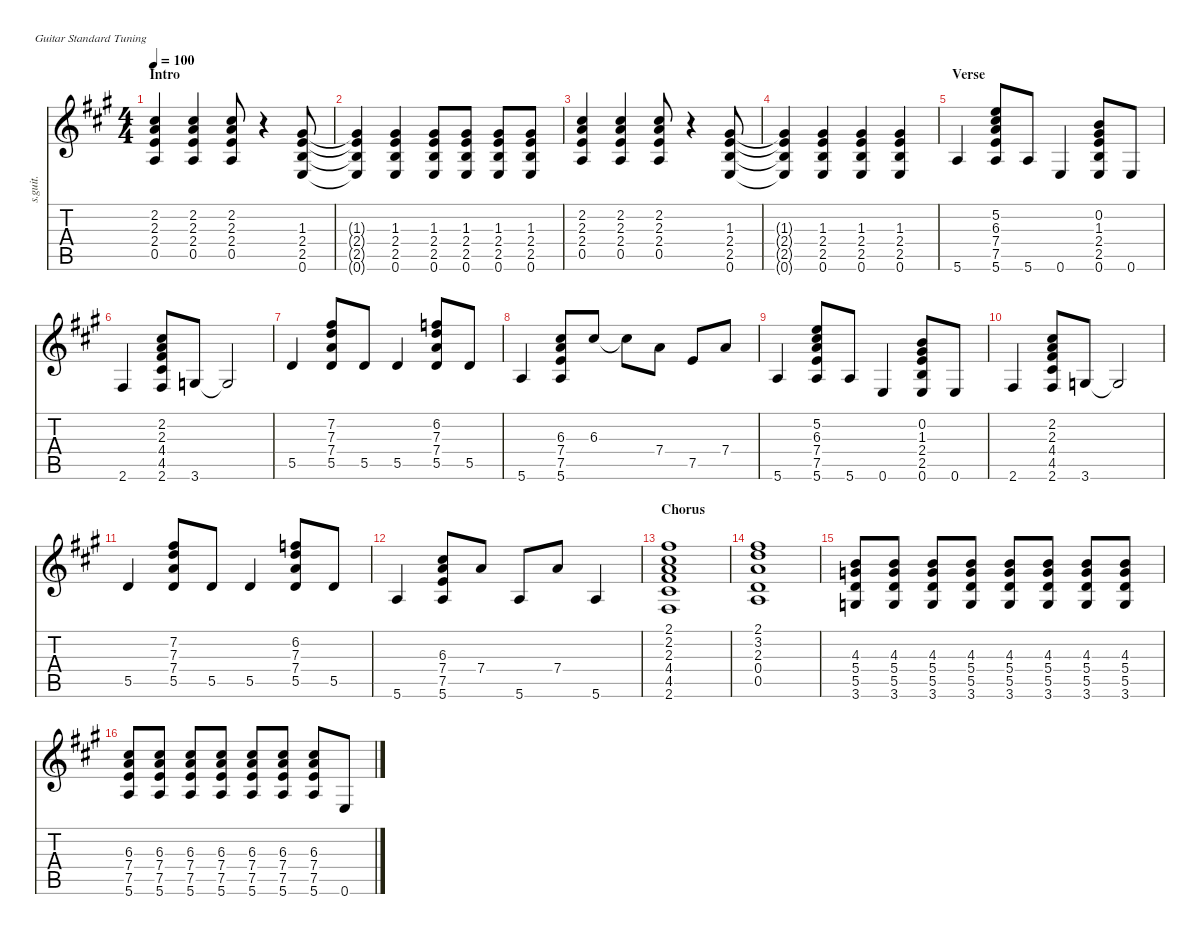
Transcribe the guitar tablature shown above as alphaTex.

\defaultSystemsLayout 4
\hideDynamics
\bracketExtendMode nobrackets
\track ("Rhythm Guitar" "s.guit.") {instrument acousticguitarsteel}
\staff {score tabs}
\tuning (E4 B3 G3 D3 A2 E2)
\ts (4 4)
\section ("" "Intro")
\tempo 100
\clef g2
\ks a
(2.2{acc #} 2.3{acc forcenatural} 2.4{acc forcenatural} 0.5{acc forcenatural}).4{dy f instrument acousticguitarsteel} (2.2{acc #} 2.3{acc forcenatural} 2.4{acc forcenatural} 0.5{acc forcenatural}).4 (2.2{acc #} 2.3{acc forcenatural} 2.4{acc forcenatural} 0.5{acc forcenatural}).8 r.4 (1.3{acc #} 2.4{acc forcenatural} 2.5{acc forcenatural} 0.6{acc forcenatural}).8 |
(1.3{t acc #} 2.4{t acc forcenatural} 2.5{t acc forcenatural} 0.6{t acc forcenatural}).4 (1.3{acc #} 2.4{acc forcenatural} 2.5{acc forcenatural} 0.6{acc forcenatural}).4 (1.3{acc #} 2.4{acc forcenatural} 2.5{acc forcenatural} 0.6{acc forcenatural}).8 (1.3{acc #} 2.4{acc forcenatural} 2.5{acc forcenatural} 0.6{acc forcenatural}).8 (1.3{acc #} 2.4{acc forcenatural} 2.5{acc forcenatural} 0.6{acc forcenatural}).8 (1.3{acc #} 2.4{acc forcenatural} 2.5{acc forcenatural} 0.6{acc forcenatural}).8 |
(2.2{acc #} 2.3{acc forcenatural} 2.4{acc forcenatural} 0.5{acc forcenatural}).4 (2.2{acc #} 2.3{acc forcenatural} 2.4{acc forcenatural} 0.5{acc forcenatural}).4 (2.2{acc #} 2.3{acc forcenatural} 2.4{acc forcenatural} 0.5{acc forcenatural}).8 r.4 (1.3{acc #} 2.4{acc forcenatural} 2.5{acc forcenatural} 0.6{acc forcenatural}).8 |
(1.3{t acc #} 2.4{t acc forcenatural} 2.5{t acc forcenatural} 0.6{t acc forcenatural}).4 (1.3{acc #} 2.4{acc forcenatural} 2.5{acc forcenatural} 0.6{acc forcenatural}).4 (1.3{acc #} 2.4{acc forcenatural} 2.5{acc forcenatural} 0.6{acc forcenatural}).4 (1.3{acc #} 2.4{acc forcenatural} 2.5{acc forcenatural} 0.6{acc forcenatural}).4 |
\section ("" "Verse")
5.6{acc forcenatural}.4 (5.2{acc forcenatural} 6.3{acc #} 7.4{acc forcenatural} 7.5{acc forcenatural} 5.6{acc forcenatural}).8 5.6{acc forcenatural}.8 0.6{acc forcenatural}.4 (0.2{acc forcenatural} 1.3{acc #} 2.4{acc forcenatural} 2.5{acc forcenatural} 0.6{acc forcenatural}).8 0.6{acc forcenatural}.8 |
2.6{acc #}.4 (2.2{acc #} 2.3{acc forcenatural} 4.4{acc #} 4.5{acc #} 2.6{acc #}).8 3.6{acc forcenatural}.8 3.6{t acc forcenatural}.2 |
5.5{acc forcenatural}.4 (7.2{acc #} 7.3{acc forcenatural} 7.4{acc forcenatural} 5.5{acc forcenatural}).8 5.5{acc forcenatural}.8 5.5{acc forcenatural}.4 (6.2{acc forcenatural} 7.3{acc forcenatural} 7.4{acc forcenatural} 5.5{acc forcenatural}).8 5.5{acc forcenatural}.8 |
5.6{acc forcenatural}.4 (6.3{acc #} 7.4{acc forcenatural} 7.5{acc forcenatural} 5.6{acc forcenatural}).8 6.3{acc #}.8 6.3{t acc #}.8 7.4{acc forcenatural}.8 7.5{acc forcenatural}.8 7.4{acc forcenatural}.8 |
5.6{acc forcenatural}.4 (5.2{acc forcenatural} 6.3{acc #} 7.4{acc forcenatural} 7.5{acc forcenatural} 5.6{acc forcenatural}).8 5.6{acc forcenatural}.8 0.6{acc forcenatural}.4 (0.2{acc forcenatural} 1.3{acc #} 2.4{acc forcenatural} 2.5{acc forcenatural} 0.6{acc forcenatural}).8 0.6{acc forcenatural}.8 |
2.6{acc #}.4 (2.2{acc #} 2.3{acc forcenatural} 4.4{acc #} 4.5{acc #} 2.6{acc #}).8 3.6{acc forcenatural}.8 3.6{t acc forcenatural}.2 |
5.5{acc forcenatural}.4 (7.2{acc #} 7.3{acc forcenatural} 7.4{acc forcenatural} 5.5{acc forcenatural}).8 5.5{acc forcenatural}.8 5.5{acc forcenatural}.4 (6.2{acc forcenatural} 7.3{acc forcenatural} 7.4{acc forcenatural} 5.5{acc forcenatural}).8 5.5{acc forcenatural}.8 |
5.6{acc forcenatural}.4 (6.3{acc #} 7.4{acc forcenatural} 7.5{acc forcenatural} 5.6{acc forcenatural}).8 7.4{acc forcenatural}.8 5.6{acc forcenatural}.8 7.4{acc forcenatural}.8 5.6{acc forcenatural}.4 |
\section ("" "Chorus")
(2.1{acc #} 2.2{acc #} 2.3{acc forcenatural} 4.4{acc #} 4.5{acc #} 2.6{acc #}).1 |
(2.1{acc #} 3.2{acc forcenatural} 2.3{acc forcenatural} 0.4{acc forcenatural} 0.5{acc forcenatural}).1 |
(4.3{acc forcenatural} 5.4{acc forcenatural} 5.5{acc forcenatural} 3.6{acc forcenatural}).8 (4.3{acc forcenatural} 5.4{acc forcenatural} 5.5{acc forcenatural} 3.6{acc forcenatural}).8 (4.3{acc forcenatural} 5.4{acc forcenatural} 5.5{acc forcenatural} 3.6{acc forcenatural}).8 (4.3{acc forcenatural} 5.4{acc forcenatural} 5.5{acc forcenatural} 3.6{acc forcenatural}).8 (4.3{acc forcenatural} 5.4{acc forcenatural} 5.5{acc forcenatural} 3.6{acc forcenatural}).8 (4.3{acc forcenatural} 5.4{acc forcenatural} 5.5{acc forcenatural} 3.6{acc forcenatural}).8 (4.3{acc forcenatural} 5.4{acc forcenatural} 5.5{acc forcenatural} 3.6{acc forcenatural}).8 (4.3{acc forcenatural} 5.4{acc forcenatural} 5.5{acc forcenatural} 3.6{acc forcenatural}).8 |
(6.3{acc #} 7.4{acc forcenatural} 7.5{acc forcenatural} 5.6{acc forcenatural}).8 (6.3{acc #} 7.4{acc forcenatural} 7.5{acc forcenatural} 5.6{acc forcenatural}).8 (6.3{acc #} 7.4{acc forcenatural} 7.5{acc forcenatural} 5.6{acc forcenatural}).8 (6.3{acc #} 7.4{acc forcenatural} 7.5{acc forcenatural} 5.6{acc forcenatural}).8 (6.3{acc #} 7.4{acc forcenatural} 7.5{acc forcenatural} 5.6{acc forcenatural}).8 (6.3{acc #} 7.4{acc forcenatural} 7.5{acc forcenatural} 5.6{acc forcenatural}).8 (6.3{acc #} 7.4{acc forcenatural} 7.5{acc forcenatural} 5.6{acc forcenatural}).8 0.6{acc forcenatural}.8
